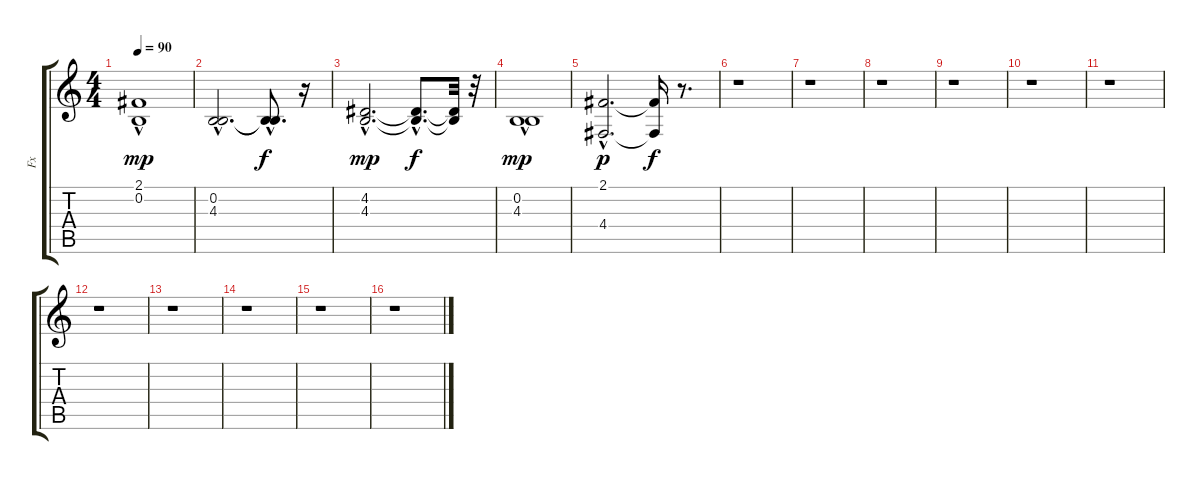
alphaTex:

\track ("Fx" "Fx") {instrument fx7echoes}
\staff {score tabs}
\tuning (E4 B3 G3 D3 A2 E2) {hide}
\ts (4 4)
\tempo 90
\clef g2
\ks c
(2.1 0.2{hac}).1{dy mp} |
(0.2{hac} 4.3{hac}).2{d} (0.2{hac t} 4.3{hac t}).8{d dy f} r.16 |
(4.2{hac} 4.3{hac}).2{d dy mp} (4.2{hac t} 4.3{hac t}).8{d dy f} (4.2{t} 4.3{t}).32 r.32 |
(0.2{hac} 4.3).1{dy mp} |
(2.1{hac} 4.4{hac}).2{d dy p} (2.1{t} 4.4{t}).16{dy f} r.8{d} |
r.1 |
r.1 |
r.1 |
r.1 |
r.1 |
r.1 |
r.1 |
r.1 |
r.1 |
r.1 |
r.1
